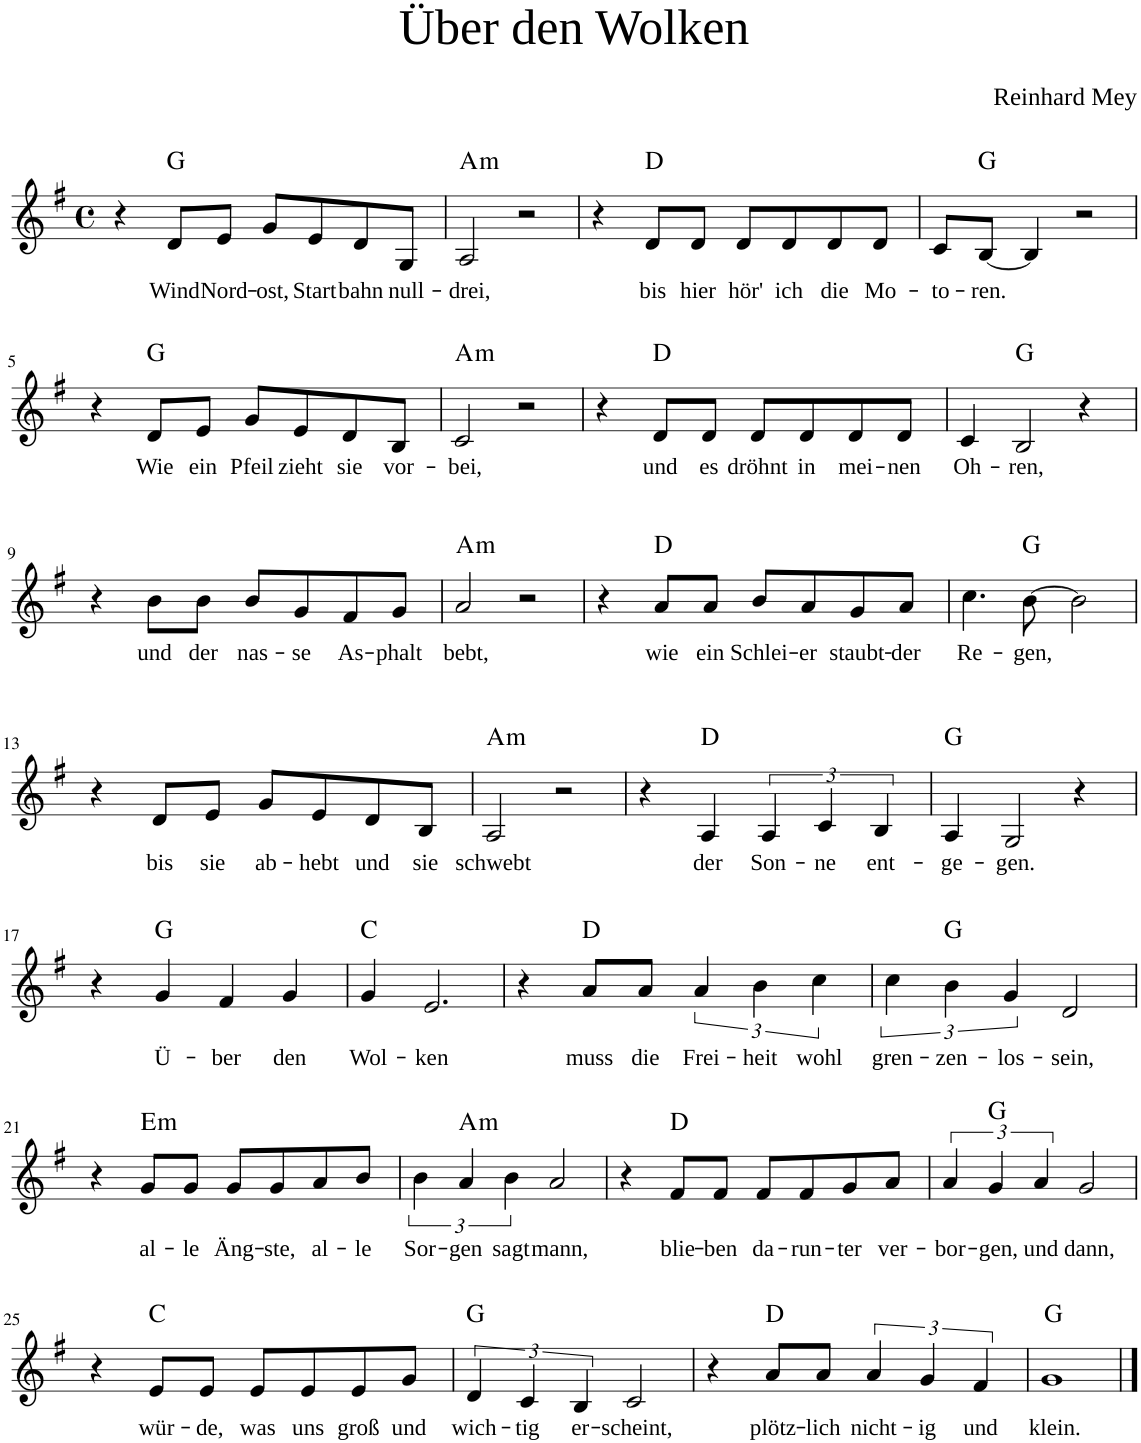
**kern	**text	**harte
*part1	*part1	*part1
*staff1	*staff1	*
*I"Piano	*	*
*I'Pno	*	*
*clefG2	*	*
*k[f#]	*	*
*M4/4	*	*
*met(c)	*	*
=1	=1	=1
4r	.	.
!	!LO:LY:b	!
8d/L	Wind	G:maj
!	!LO:LY:b	!
8e/J	Nord-	.
!	!LO:LY:b	!
8g/L	-ost,	.
!	!LO:LY:b	!
8e/	Start-	.
!	!LO:LY:b	!
8d/	-bahn	.
!	!LO:LY:b	!
8G/J	null-	.
=2	=2	=2
!	!LO:LY:b	!LO:H:kt=m
2A/	-drei,	A:min
2r	.	.
=3	=3	=3
4r	.	.
!	!LO:LY:b	!
8d/L	bis	D:maj
!	!LO:LY:b	!
8d/J	hier	.
!	!LO:LY:b	!
8d/L	hör'	.
!	!LO:LY:b	!
8d/	ich	.
!	!LO:LY:b	!
8d/	die	.
!	!LO:LY:b	!
8d/J	Mo-	.
=4	=4	=4
!	!LO:LY:b	!
8c/L	-to-	.
!	!LO:LY:b	!
[8B/J	-ren.	G:maj
4B/]	.	.
2r	.	.
!!LO:LB:g=z
=5	=5	=5
4r	.	.
!	!LO:LY:b	!
8d/L	Wie	G:maj
!	!LO:LY:b	!
8e/J	ein	.
!	!LO:LY:b	!
8g/L	Pfeil	.
!	!LO:LY:b	!
8e/	zieht	.
!	!LO:LY:b	!
8d/	sie	.
!	!LO:LY:b	!
8B/J	vor-	.
=6	=6	=6
!	!LO:LY:b	!LO:H:kt=m
2c/	-bei,	A:min
2r	.	.
=7	=7	=7
4r	.	.
!	!LO:LY:b	!
8d/L	und	D:maj
!	!LO:LY:b	!
8d/J	es	.
!	!LO:LY:b	!
8d/L	dröhnt	.
!	!LO:LY:b	!
8d/	in	.
!	!LO:LY:b	!
8d/	mei-	.
!	!LO:LY:b	!
8d/J	-nen	.
=8	=8	=8
!	!LO:LY:b	!
4c/	Oh-	.
!	!LO:LY:b	!
2B/	-ren,	G:maj
4r	.	.
!!LO:LB:g=z
=9	=9	=9
4r	.	.
!	!LO:LY:b	!
8b\L	und	.
!	!LO:LY:b	!
8b\J	der	.
!	!LO:LY:b	!
8b/L	nas-	.
!	!LO:LY:b	!
8g/	-se	.
!	!LO:LY:b	!
8f#/	As-	.
!	!LO:LY:b	!
8g/J	-phalt	.
=10	=10	=10
!	!LO:LY:b	!LO:H:kt=m
2a/	bebt,	A:min
2r	.	.
=11	=11	=11
4r	.	.
!	!LO:LY:b	!
8a/L	wie	D:maj
!	!LO:LY:b	!
8a/J	ein	.
!	!LO:LY:b	!
8b/L	Schlei-	.
!	!LO:LY:b	!
8a/	-er	.
!	!LO:LY:b	!
8g/	staubt-	.
!	!LO:LY:b	!
8a/J	-der	.
=12	=12	=12
!	!LO:LY:b	!
4.cc\	Re-	.
!	!LO:LY:b	!
[8b\	-gen,	G:maj
2b\]	.	.
!!LO:LB:g=z
=13	=13	=13
4r	.	.
!	!LO:LY:b	!
8d/L	bis	.
!	!LO:LY:b	!
8e/J	sie	.
!	!LO:LY:b	!
8g/L	ab-	.
!	!LO:LY:b	!
8e/	-hebt	.
!	!LO:LY:b	!
8d/	und	.
!	!LO:LY:b	!
8B/J	sie	.
=14	=14	=14
!	!LO:LY:b	!LO:H:kt=m
2A/	schwebt	A:min
2r	.	.
=15	=15	=15
4r	.	.
!	!LO:LY:b	!
4A/	der	D:maj
!	!LO:LY:b	!
6A/	Son-	.
!	!LO:LY:b	!
6c/	-ne	.
!	!LO:LY:b	!
6B/	ent-	.
=16	=16	=16
!	!LO:LY:b	!
4A/	-ge-	G:maj
!	!LO:LY:b	!
2G/	-gen.	.
4r	.	.
!!LO:LB:g=z
=17	=17	=17
4r	.	.
!	!LO:LY:b	!
4g/	Ü-	G:maj
!	!LO:LY:b	!
4f#/	-ber	.
!	!LO:LY:b	!
4g/	den	.
=18	=18	=18
!	!LO:LY:b	!
4g/	Wol-	C:maj
!	!LO:LY:b	!
2.e/	-ken	.
=19	=19	=19
4r	.	.
!	!LO:LY:b	!
8a/L	muss	D:maj
!	!LO:LY:b	!
8a/J	die	.
!	!LO:LY:b	!
6a/	Frei-	.
!	!LO:LY:b	!
6b\	-heit	.
!	!LO:LY:b	!
6cc\	wohl	.
=20	=20	=20
!	!LO:LY:b	!
6cc\	gren-	.
!	!LO:LY:b	!
6b\	-zen-	G:maj
!	!LO:LY:b	!
6g/	-los-	.
!	!LO:LY:b	!
2d/	-sein,	.
!!LO:LB:g=z
=21	=21	=21
4r	.	.
!	!LO:LY:b	!LO:H:kt=m
8g/L	al-	E:min
!	!LO:LY:b	!
8g/J	-le	.
!	!LO:LY:b	!
8g/L	Äng-	.
!	!LO:LY:b	!
8g/	-ste,	.
!	!LO:LY:b	!
8a/	al-	.
!	!LO:LY:b	!
8b/J	-le	.
=22	=22	=22
!	!LO:LY:b	!
6b\	Sor-	.
!	!LO:LY:b	!LO:H:kt=m
6a/	-gen	A:min
!	!LO:LY:b	!
6b\	sagt	.
!	!LO:LY:b	!
2a/	mann,	.
=23	=23	=23
4r	.	.
!	!LO:LY:b	!
8f#/L	blie-	D:maj
!	!LO:LY:b	!
8f#/J	-ben	.
!	!LO:LY:b	!
8f#/L	da-	.
!	!LO:LY:b	!
8f#/	-run-	.
!	!LO:LY:b	!
8g/	-ter	.
!	!LO:LY:b	!
8a/J	ver-	.
=24	=24	=24
!	!LO:LY:b	!
6a/	-bor-	.
!	!LO:LY:b	!
6g/	-gen,	G:maj
!	!LO:LY:b	!
6a/	und	.
!	!LO:LY:b	!
2g/	dann,	.
!!LO:LB:g=z
=25	=25	=25
4r	.	.
!	!LO:LY:b	!
8e/L	wür-	C:maj
!	!LO:LY:b	!
8e/J	-de,	.
!	!LO:LY:b	!
8e/L	was	.
!	!LO:LY:b	!
8e/	uns	.
!	!LO:LY:b	!
8e/	groß	.
!	!LO:LY:b	!
8g/J	und	.
=26	=26	=26
!	!LO:LY:b	!
6d/	wich-	G:maj
!	!LO:LY:b	!
6c/	-tig	.
!	!LO:LY:b	!
6B/	er-	.
!	!LO:LY:b	!
2c/	-scheint,	.
=27	=27	=27
4r	.	.
!	!LO:LY:b	!
8a/L	plötz-	D:maj
!	!LO:LY:b	!
8a/J	-lich	.
!	!LO:LY:b	!
6a/	nicht-	.
!	!LO:LY:b	!
6g/	-ig	.
!	!LO:LY:b	!
6f#/	und	.
=28	=28	=28
!	!LO:LY:b	!
1g	klein.	G:maj
==	==	==
*-	*-	*-
